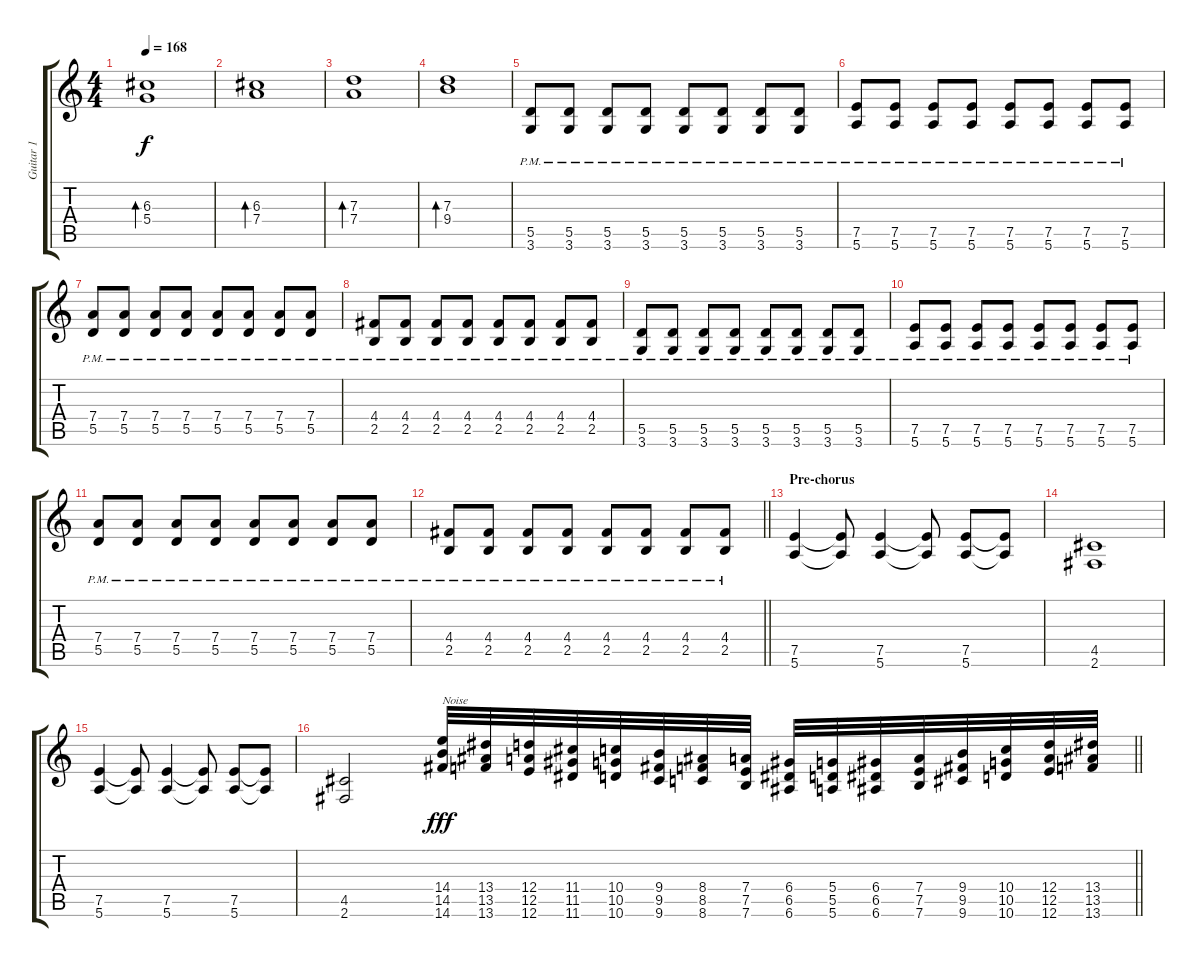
\track ("Guitar 1" "Guitar 1") {instrument acousticguitarsteel}
\staff {score tabs}
\tuning (E4 B3 G3 D3 A2 E2) {hide}
\ts (4 4)
\tempo 168
\clef g2
\ks c
(6.3 5.4).1{bd 240 dy f} |
(6.3 7.4).1{bd 240} |
(7.3 7.4).1{bd 240} |
(7.3 9.4).1{bd 240} |
(5.5{pm} 3.6{pm}).8 (5.5{pm} 3.6{pm}).8 (5.5{pm} 3.6{pm}).8 (5.5{pm} 3.6{pm}).8 (5.5{pm} 3.6{pm}).8 (5.5{pm} 3.6{pm}).8 (5.5{pm} 3.6{pm}).8 (5.5{pm} 3.6{pm}).8 |
(7.5{pm} 5.6{pm}).8 (7.5{pm} 5.6{pm}).8 (7.5{pm} 5.6{pm}).8 (7.5{pm} 5.6{pm}).8 (7.5{pm} 5.6{pm}).8 (7.5{pm} 5.6{pm}).8 (7.5{pm} 5.6{pm}).8 (7.5{pm} 5.6{pm}).8 |
(7.4{pm} 5.5{pm}).8 (7.4{pm} 5.5{pm}).8 (7.4{pm} 5.5{pm}).8 (7.4{pm} 5.5{pm}).8 (7.4{pm} 5.5{pm}).8 (7.4{pm} 5.5{pm}).8 (7.4{pm} 5.5{pm}).8 (7.4{pm} 5.5{pm}).8 |
(4.4{pm} 2.5{pm}).8 (4.4{pm} 2.5{pm}).8 (4.4{pm} 2.5{pm}).8 (4.4{pm} 2.5{pm}).8 (4.4{pm} 2.5{pm}).8 (4.4{pm} 2.5{pm}).8 (4.4{pm} 2.5{pm}).8 (4.4{pm} 2.5{pm}).8 |
(5.5{pm} 3.6{pm}).8 (5.5{pm} 3.6{pm}).8 (5.5{pm} 3.6{pm}).8 (5.5{pm} 3.6{pm}).8 (5.5{pm} 3.6{pm}).8 (5.5{pm} 3.6{pm}).8 (5.5{pm} 3.6{pm}).8 (5.5{pm} 3.6{pm}).8 |
(7.5{pm} 5.6{pm}).8 (7.5{pm} 5.6{pm}).8 (7.5{pm} 5.6{pm}).8 (7.5{pm} 5.6{pm}).8 (7.5{pm} 5.6{pm}).8 (7.5{pm} 5.6{pm}).8 (7.5{pm} 5.6{pm}).8 (7.5{pm} 5.6{pm}).8 |
(7.4{pm} 5.5{pm}).8 (7.4{pm} 5.5{pm}).8 (7.4{pm} 5.5{pm}).8 (7.4{pm} 5.5{pm}).8 (7.4{pm} 5.5{pm}).8 (7.4{pm} 5.5{pm}).8 (7.4{pm} 5.5{pm}).8 (7.4{pm} 5.5{pm}).8 |
\barLineRight lightlight
(4.4{pm} 2.5{pm}).8 (4.4{pm} 2.5{pm}).8 (4.4{pm} 2.5{pm}).8 (4.4{pm} 2.5{pm}).8 (4.4{pm} 2.5{pm}).8 (4.4{pm} 2.5{pm}).8 (4.4{pm} 2.5{pm}).8 (4.4{pm} 2.5{pm}).8 |
\section ("" "Pre-chorus")
(7.5 5.6).4{volume 16 balance 16 instrument distortionguitar} (7.5{t} 5.6{t}).8 (7.5 5.6).4 (7.5{t} 5.6{t}).8 (7.5 5.6).8 (7.5{t} 5.6{t}).8 |
(4.5 2.6).1 |
(7.5 5.6).4 (7.5{t} 5.6{t}).8 (7.5 5.6).4 (7.5{t} 5.6{t}).8 (7.5 5.6).8 (7.5{t} 5.6{t}).8 |
\barLineRight lightlight
(4.5 2.6).2 (14.4 14.5 14.6).32{txt "Noise" dy fff} (13.4 13.5 13.6).32 (12.4 12.5 12.6).32 (11.4 11.5 11.6).32 (10.4 10.5 10.6).32 (9.4 9.5 9.6).32 (8.4 8.5 8.6).32 (7.4 7.5 7.6).32 (6.4 6.5 6.6).32 (5.4 5.5 5.6).32 (6.4 6.5 6.6).32 (7.4 7.5 7.6).32 (9.4 9.5 9.6).32 (10.4 10.5 10.6).32 (12.4 12.5 12.6).32 (13.4 13.5 13.6).32
